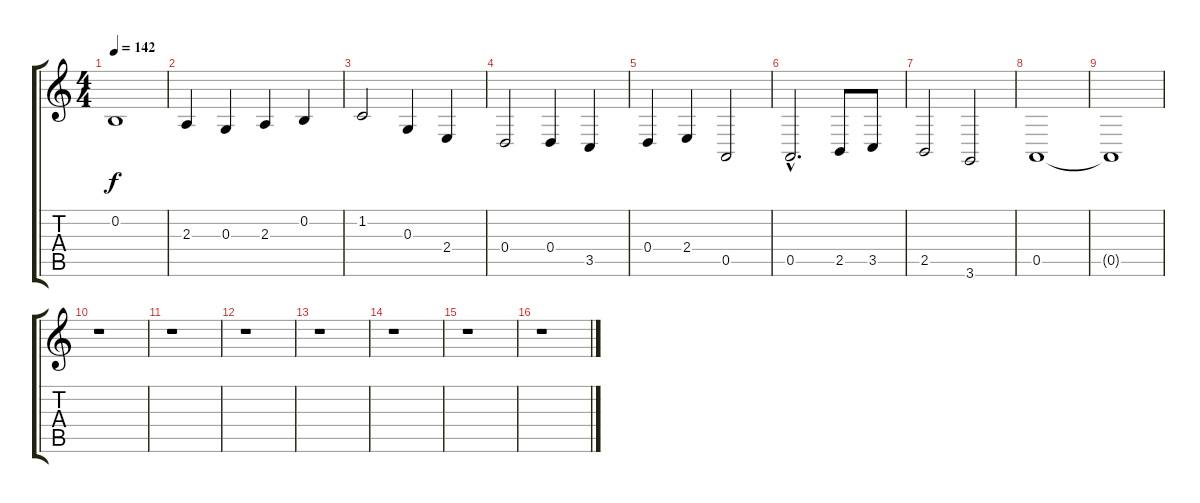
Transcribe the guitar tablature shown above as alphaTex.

\track "" {instrument choiraahs}
\staff {score tabs}
\tuning (E4 B3 G3 D3 A2 E2) {hide}
\ts (4 4)
\tempo 142
\clef g2
\ks c
0.2{t}.1{dy f} |
2.3.4 0.3.4 2.3.4 0.2.4 |
1.2.2 0.3.4 2.4.4 |
0.4.2 0.4.4 3.5.4 |
0.4.4 2.4.4 0.5.2 |
0.5{hac}.2{d} 2.5.8 3.5.8 |
2.5.2 3.6.2 |
0.5.1 |
0.5{t}.1 |
r.1 |
r.1 |
r.1 |
r.1 |
r.1 |
r.1 |
r.1
